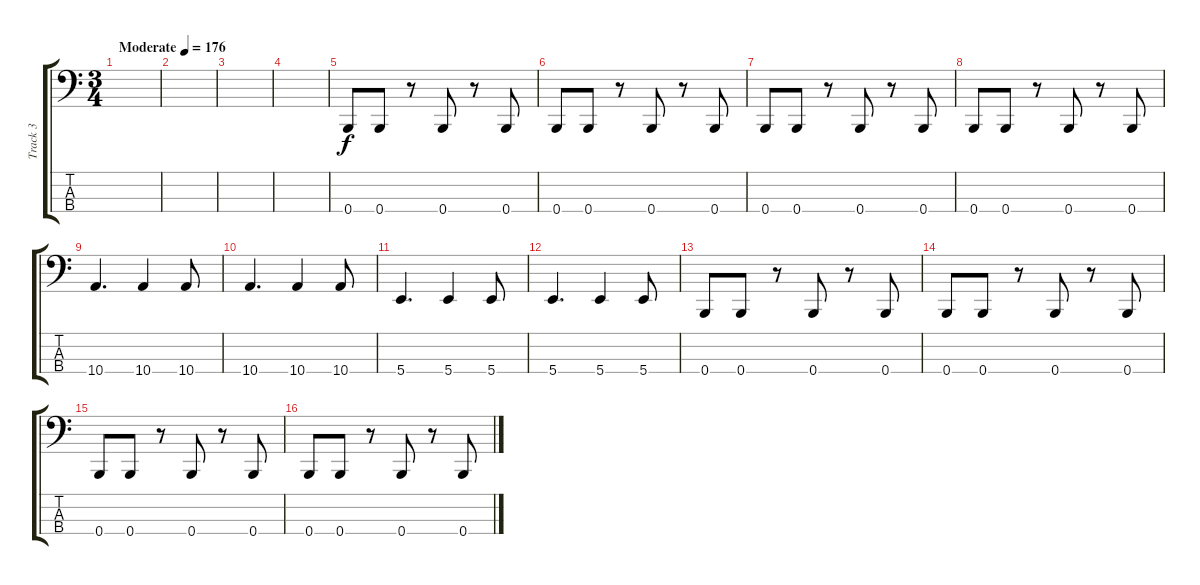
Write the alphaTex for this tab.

\track ("Track 3" "Track 3") {instrument electricbassfinger}
\staff {score tabs}
\tuning (E2 B1 Gb1 B0) {hide}
\ts (3 4)
\tempo (176 "Moderate")
\clef f4
\ks c
|
|
|
|
0.4.8 0.4.8 r.8 0.4.8 r.8 0.4.8 |
0.4.8 0.4.8 r.8 0.4.8 r.8 0.4.8 |
0.4.8 0.4.8 r.8 0.4.8 r.8 0.4.8 |
0.4.8 0.4.8 r.8 0.4.8 r.8 0.4.8 |
10.4.4{d} 10.4.4 10.4.8 |
10.4.4{d} 10.4.4 10.4.8 |
5.4.4{d} 5.4.4 5.4.8 |
5.4.4{d} 5.4.4 5.4.8 |
0.4.8 0.4.8 r.8 0.4.8 r.8 0.4.8 |
0.4.8 0.4.8 r.8 0.4.8 r.8 0.4.8 |
0.4.8 0.4.8 r.8 0.4.8 r.8 0.4.8 |
0.4.8 0.4.8 r.8 0.4.8 r.8 0.4.8
